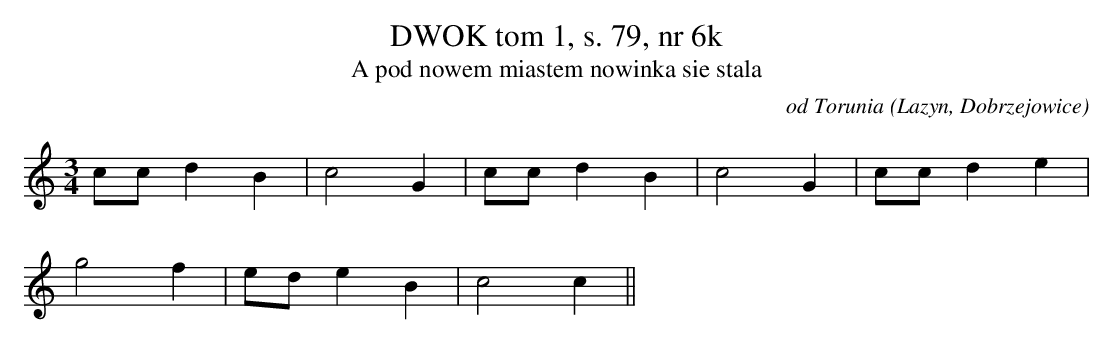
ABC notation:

X:1
T: DWOK tom 1, s. 79, nr 6k
T: A pod nowem miastem nowinka sie stala
O: od Torunia (Lazyn, Dobrzejowice)
M: 3/4
L: 1/8
K: C
ccd2B2 | c4G2 | ccd2B2 | c4G2 | ccd2e2 |
g4f2 | ede2B2 | c4c2||
